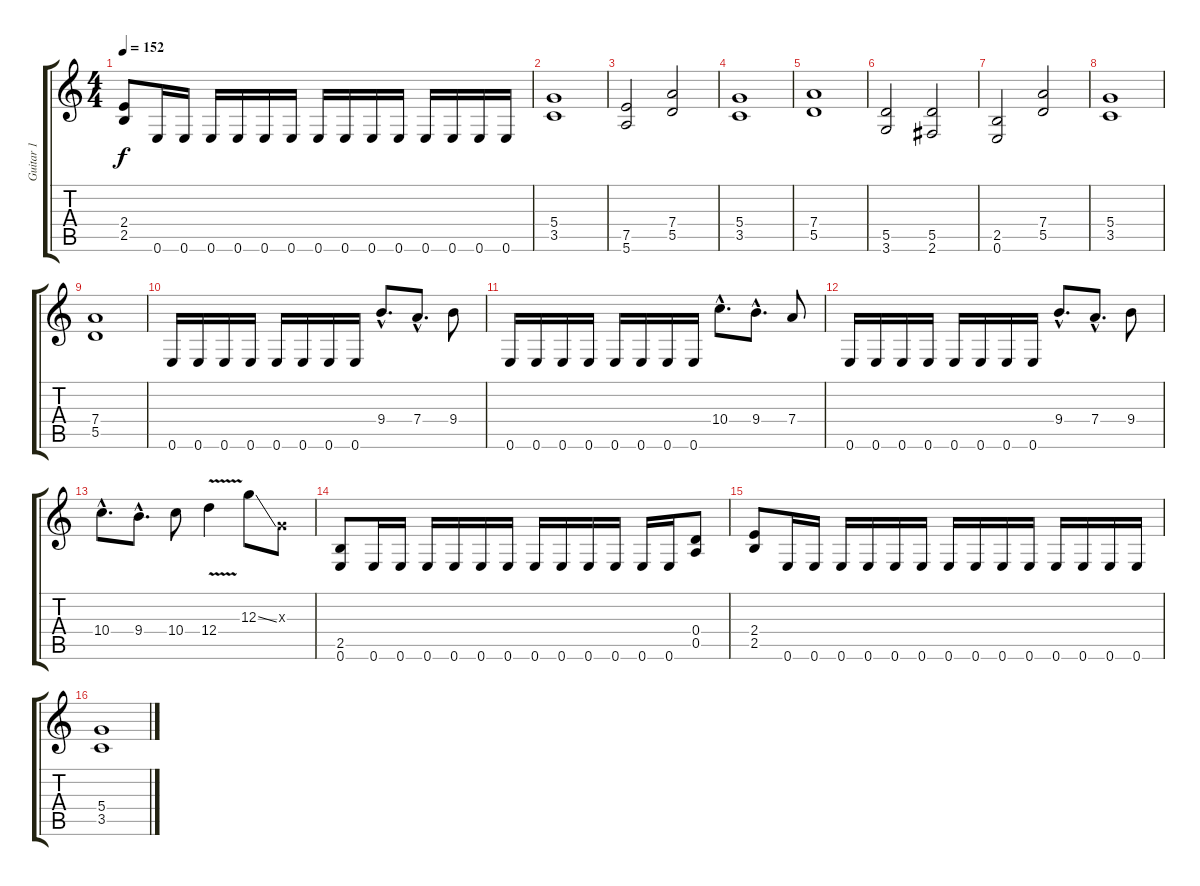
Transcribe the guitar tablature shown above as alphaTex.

\track ("Guitar 1" "Guitar 1") {instrument distortionguitar}
\staff {score tabs}
\tuning (E4 B3 G3 D3 A2 E2) {hide}
\ts (4 4)
\tempo 152
\clef g2
\ks c
(2.4 2.5).8{dy f} 0.6.16 0.6.16 0.6.16 0.6.16 0.6.16 0.6.16 0.6.16 0.6.16 0.6.16 0.6.16 0.6.16 0.6.16 0.6.16 0.6.16 |
(5.4 3.5).1 |
(7.5 5.6).2 (7.4 5.5).2 |
(5.4 3.5).1 |
(7.4 5.5).1 |
(5.5 3.6).2 (5.5 2.6).2 |
(2.5 0.6).2 (7.4 5.5).2 |
(5.4 3.5).1 |
(7.4 5.5).1 |
0.6.16 0.6.16 0.6.16 0.6.16 0.6.16 0.6.16 0.6.16 0.6.16 9.4{hac}.8{d} 7.4{hac}.8{d} 9.4.8 |
0.6.16 0.6.16 0.6.16 0.6.16 0.6.16 0.6.16 0.6.16 0.6.16 10.4{hac}.8{d} 9.4{hac}.8{d} 7.4.8 |
0.6.16 0.6.16 0.6.16 0.6.16 0.6.16 0.6.16 0.6.16 0.6.16 9.4{hac}.8{d} 7.4{hac}.8{d} 9.4.8 |
10.4{hac}.8{d} 9.4{hac}.8{d} 10.4.8 12.4{v}.4 12.3{ss}.8 0.3{x}.8 |
(2.5 0.6).8 0.6.16 0.6.16 0.6.16 0.6.16 0.6.16 0.6.16 0.6.16 0.6.16 0.6.16 0.6.16 0.6.16 0.6.16 (0.4 0.5).8 |
(2.4 2.5).8 0.6.16 0.6.16 0.6.16 0.6.16 0.6.16 0.6.16 0.6.16 0.6.16 0.6.16 0.6.16 0.6.16 0.6.16 0.6.16 0.6.16 |
(5.4 3.5).1
